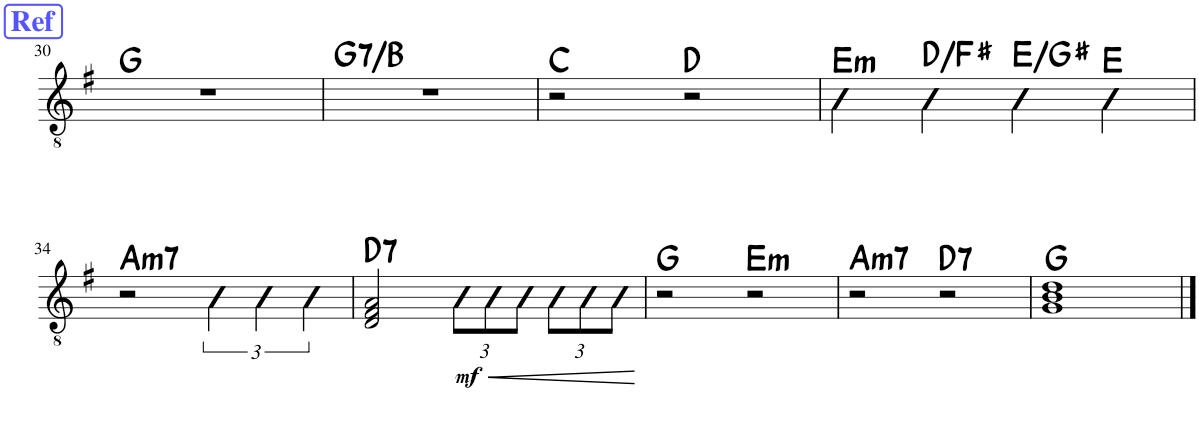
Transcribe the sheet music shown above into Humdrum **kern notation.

**kern	**dynam	**harte
*part1	*part1	*part1
*staff1	*staff1	*
*I"Classical Guitar	*	*
*I'Guit.	*	*
!!LO:PB:g=z
*clefGv2	*	*
*k[f#]	*	*
*M4/4	*	*
!!LO:REH:place=s1:a:B:cj:color=#5555FF:fs=14:t=Ref
=30	=30	=30
1r	.	G:maj
=31	=31	=31
!	!	!LO:H:kt=7
1r	.	G:7/3
=32	=32	=32
2r	.	C:maj
2r	.	D:maj
=33	=33	=33
!	!	!LO:H:kt=m
4E\	.	E:min
4E\	.	D:maj/3
4E\	.	E:maj/3
4E\	.	E:maj
!!LO:LB:g=z
=34	=34	=34
!	!	!LO:H:kt=m7
2r	.	A:min7
6AA\	.	.
6AA\	.	.
6AA\	.	.
=35	=35	=35
!	!	!LO:H:kt=7
2D/ 2F#/ 2A/	.	D:7
*Xbrackettup	*	*
!	!LO:HP:b	!
!	!LO:DY:n=1:b	!
12G\L	< mf	.
12G\	.	.
12G\J	.	.
12G\L	.	.
12G\	.	.
12G\J	.	.
.	[	.
=36	=36	=36
2r	.	G:maj
!	!	!LO:H:kt=m
2r	.	E:min
=37	=37	=37
!	!	!LO:H:kt=m7
2r	.	A:min7
!	!	!LO:H:kt=7
2r	.	D:7
=38	=38	=38
1G 1B 1d	.	G:maj
==	==	==
*-	*-	*-
